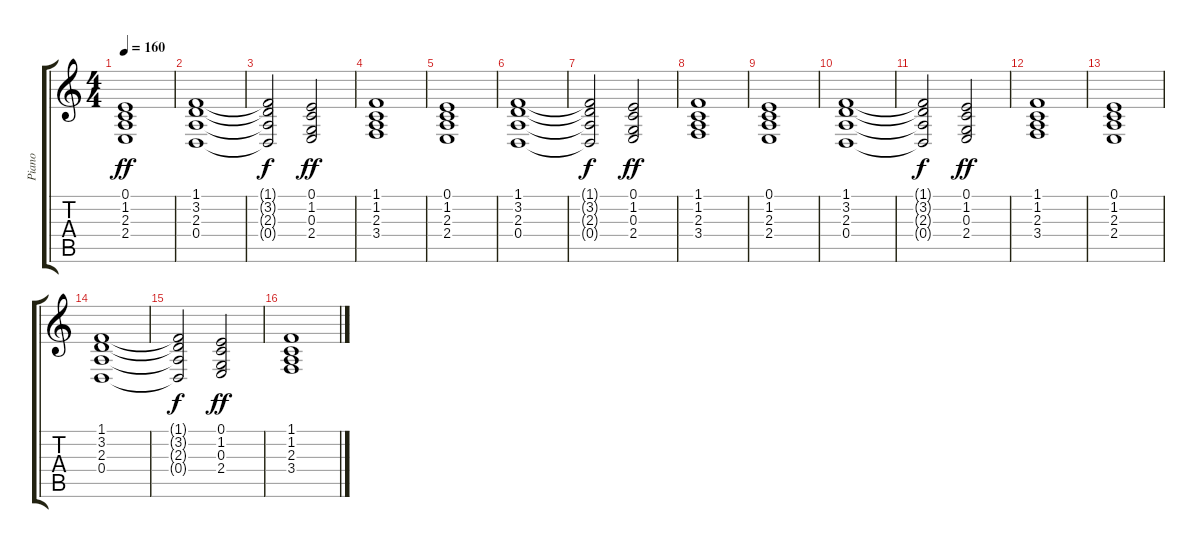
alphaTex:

\track ("Piano" "Piano") {instrument synthstrings2}
\staff {score tabs}
\tuning (E4 B3 G3 D3 A2 E2) {hide}
\ts (4 4)
\tempo 160
\clef g2
\ks c
(0.1 1.2 2.3 2.4).1{dy ff} |
(1.1 3.2 2.3 0.4).1 |
(1.1{t} 3.2{t} 2.3{t} 0.4{t}).2{dy f} (0.1 1.2 0.3 2.4).2{dy ff} |
(1.1 1.2 2.3 3.4).1 |
(0.1 1.2 2.3 2.4).1 |
(1.1 3.2 2.3 0.4).1 |
(1.1{t} 3.2{t} 2.3{t} 0.4{t}).2{dy f} (0.1 1.2 0.3 2.4).2{dy ff} |
(1.1 1.2 2.3 3.4).1 |
(0.1 1.2 2.3 2.4).1 |
(1.1 3.2 2.3 0.4).1 |
(1.1{t} 3.2{t} 2.3{t} 0.4{t}).2{dy f} (0.1 1.2 0.3 2.4).2{dy ff} |
(1.1 1.2 2.3 3.4).1 |
(0.1 1.2 2.3 2.4).1 |
(1.1 3.2 2.3 0.4).1 |
(1.1{t} 3.2{t} 2.3{t} 0.4{t}).2{dy f} (0.1 1.2 0.3 2.4).2{dy ff} |
(1.1 1.2 2.3 3.4).1
